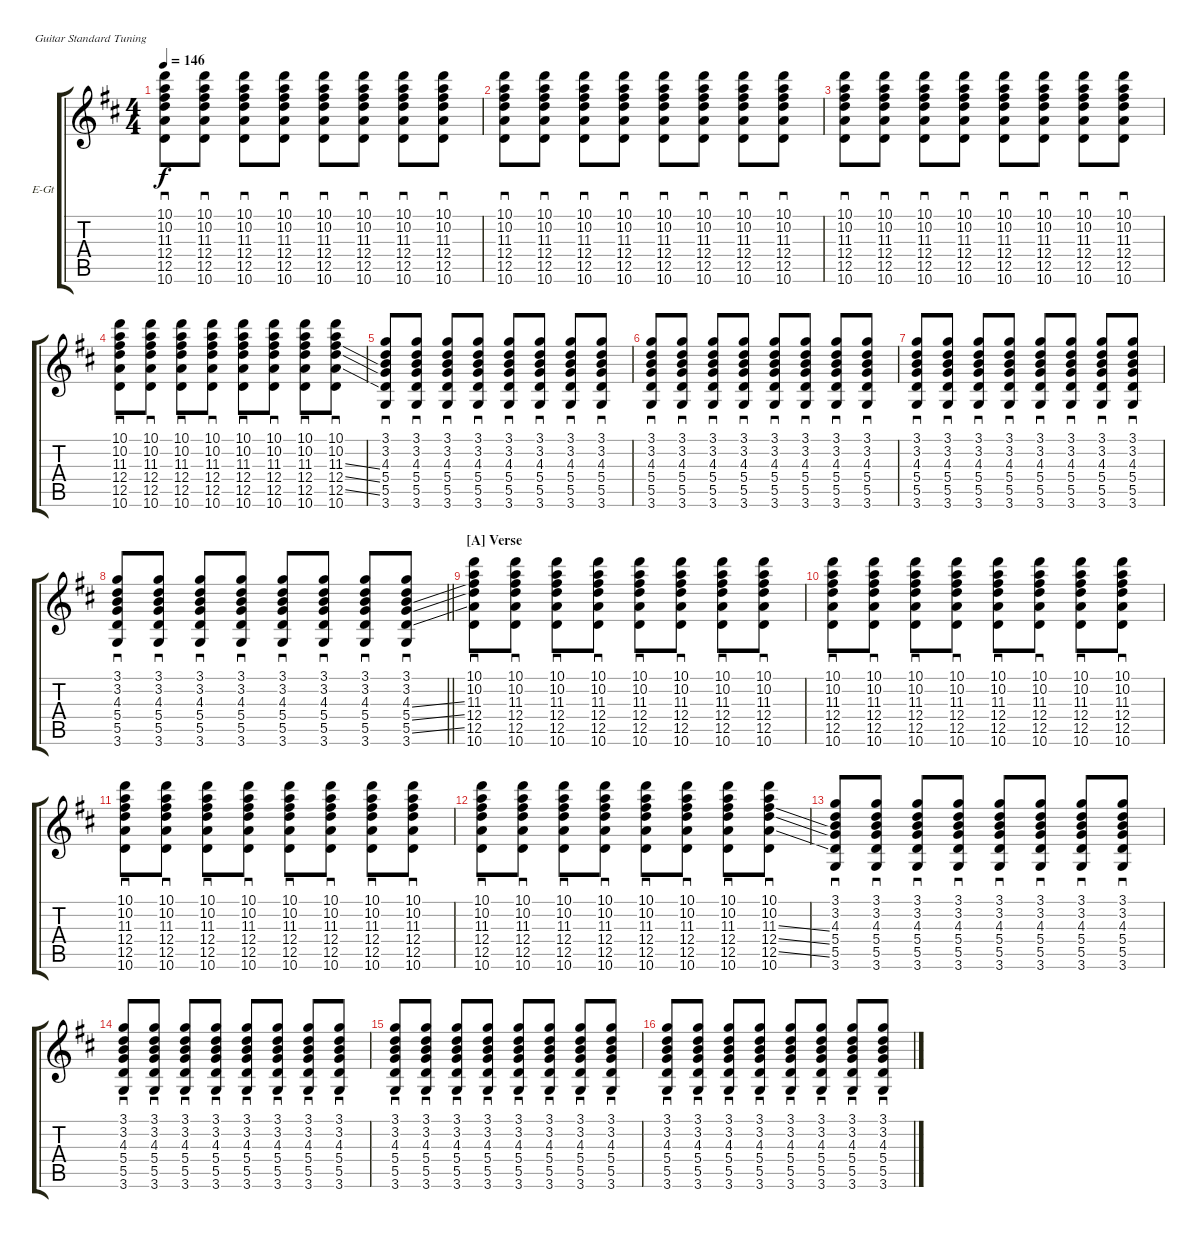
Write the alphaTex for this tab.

\bracketExtendMode groupsimilarinstruments
\firstSystemTrackNameOrientation horizontal
\otherSystemsTrackNameOrientation horizontal
\track ("Albert Hammond Jr." "E-Gt") {instrument electricguitarjazz}
\staff {score tabs}
\tuning (E4 B3 G3 D3 A2 E2)
\ts (4 4)
\tempo 146
\clef g2
\ks d
(10.1 10.2 11.3 12.4 12.5 10.6).8{sd dy f} (10.1 10.2 11.3 12.4 12.5 10.6).8{sd} (10.1 10.2 11.3 12.4 12.5 10.6).8{sd} (10.1 10.2 11.3 12.4 12.5 10.6).8{sd} (10.1 10.2 11.3 12.4 12.5 10.6).8{sd} (10.1 10.2 11.3 12.4 12.5 10.6).8{sd} (10.1 10.2 11.3 12.4 12.5 10.6).8{sd} (10.1 10.2 11.3 12.4 12.5 10.6).8{sd} |
(10.1 10.2 11.3 12.4 12.5 10.6).8{sd} (10.1 10.2 11.3 12.4 12.5 10.6).8{sd} (10.1 10.2 11.3 12.4 12.5 10.6).8{sd} (10.1 10.2 11.3 12.4 12.5 10.6).8{sd} (10.1 10.2 11.3 12.4 12.5 10.6).8{sd} (10.1 10.2 11.3 12.4 12.5 10.6).8{sd} (10.1 10.2 11.3 12.4 12.5 10.6).8{sd} (10.1 10.2 11.3 12.4 12.5 10.6).8{sd} |
(10.1 10.2 11.3 12.4 12.5 10.6).8{sd} (10.1 10.2 11.3 12.4 12.5 10.6).8{sd} (10.1 10.2 11.3 12.4 12.5 10.6).8{sd} (10.1 10.2 11.3 12.4 12.5 10.6).8{sd} (10.1 10.2 11.3 12.4 12.5 10.6).8{sd} (10.1 10.2 11.3 12.4 12.5 10.6).8{sd} (10.1 10.2 11.3 12.4 12.5 10.6).8{sd} (10.1 10.2 11.3 12.4 12.5 10.6).8{sd} |
(10.1 10.2 11.3 12.4 12.5 10.6).8{sd} (10.1 10.2 11.3 12.4 12.5 10.6).8{sd} (10.1 10.2 11.3 12.4 12.5 10.6).8{sd} (10.1 10.2 11.3 12.4 12.5 10.6).8{sd} (10.1 10.2 11.3 12.4 12.5 10.6).8{sd} (10.1 10.2 11.3 12.4 12.5 10.6).8{sd} (10.1 10.2 11.3 12.4 12.5 10.6).8{sd} (10.1 10.2 11.3{ss} 12.4{ss} 12.5{ss} 10.6).8{sd} |
(3.1 3.2 4.3 5.4 5.5 3.6).8{sd} (3.1 3.2 4.3 5.4 5.5 3.6).8{sd} (3.1 3.2 4.3 5.4 5.5 3.6).8{sd} (3.1 3.2 4.3 5.4 5.5 3.6).8{sd} (3.1 3.2 4.3 5.4 5.5 3.6).8{sd} (3.1 3.2 4.3 5.4 5.5 3.6).8{sd} (3.1 3.2 4.3 5.4 5.5 3.6).8{sd} (3.1 3.2 4.3 5.4 5.5 3.6).8{sd} |
(3.1 3.2 4.3 5.4 5.5 3.6).8{sd} (3.1 3.2 4.3 5.4 5.5 3.6).8{sd} (3.1 3.2 4.3 5.4 5.5 3.6).8{sd} (3.1 3.2 4.3 5.4 5.5 3.6).8{sd} (3.1 3.2 4.3 5.4 5.5 3.6).8{sd} (3.1 3.2 4.3 5.4 5.5 3.6).8{sd} (3.1 3.2 4.3 5.4 5.5 3.6).8{sd} (3.1 3.2 4.3 5.4 5.5 3.6).8{sd} |
(3.1 3.2 4.3 5.4 5.5 3.6).8{sd} (3.1 3.2 4.3 5.4 5.5 3.6).8{sd} (3.1 3.2 4.3 5.4 5.5 3.6).8{sd} (3.1 3.2 4.3 5.4 5.5 3.6).8{sd} (3.1 3.2 4.3 5.4 5.5 3.6).8{sd} (3.1 3.2 4.3 5.4 5.5 3.6).8{sd} (3.1 3.2 4.3 5.4 5.5 3.6).8{sd} (3.1 3.2 4.3 5.4 5.5 3.6).8{sd} |
\barLineRight lightlight
(3.1 3.2 4.3 5.4 5.5 3.6).8{sd} (3.1 3.2 4.3 5.4 5.5 3.6).8{sd} (3.1 3.2 4.3 5.4 5.5 3.6).8{sd} (3.1 3.2 4.3 5.4 5.5 3.6).8{sd} (3.1 3.2 4.3 5.4 5.5 3.6).8{sd} (3.1 3.2 4.3 5.4 5.5 3.6).8{sd} (3.1 3.2 4.3 5.4 5.5 3.6).8{sd} (3.1 3.2 4.3{ss} 5.4{ss} 5.5{ss} 3.6).8{sd} |
\section ("A" "Verse")
(10.1 10.2 11.3 12.4 12.5 10.6).8{sd} (10.1 10.2 11.3 12.4 12.5 10.6).8{sd} (10.1 10.2 11.3 12.4 12.5 10.6).8{sd} (10.1 10.2 11.3 12.4 12.5 10.6).8{sd} (10.1 10.2 11.3 12.4 12.5 10.6).8{sd} (10.1 10.2 11.3 12.4 12.5 10.6).8{sd} (10.1 10.2 11.3 12.4 12.5 10.6).8{sd} (10.1 10.2 11.3 12.4 12.5 10.6).8{sd} |
(10.1 10.2 11.3 12.4 12.5 10.6).8{sd} (10.1 10.2 11.3 12.4 12.5 10.6).8{sd} (10.1 10.2 11.3 12.4 12.5 10.6).8{sd} (10.1 10.2 11.3 12.4 12.5 10.6).8{sd} (10.1 10.2 11.3 12.4 12.5 10.6).8{sd} (10.1 10.2 11.3 12.4 12.5 10.6).8{sd} (10.1 10.2 11.3 12.4 12.5 10.6).8{sd} (10.1 10.2 11.3 12.4 12.5 10.6).8{sd} |
(10.1 10.2 11.3 12.4 12.5 10.6).8{sd} (10.1 10.2 11.3 12.4 12.5 10.6).8{sd} (10.1 10.2 11.3 12.4 12.5 10.6).8{sd} (10.1 10.2 11.3 12.4 12.5 10.6).8{sd} (10.1 10.2 11.3 12.4 12.5 10.6).8{sd} (10.1 10.2 11.3 12.4 12.5 10.6).8{sd} (10.1 10.2 11.3 12.4 12.5 10.6).8{sd} (10.1 10.2 11.3 12.4 12.5 10.6).8{sd} |
(10.1 10.2 11.3 12.4 12.5 10.6).8{sd} (10.1 10.2 11.3 12.4 12.5 10.6).8{sd} (10.1 10.2 11.3 12.4 12.5 10.6).8{sd} (10.1 10.2 11.3 12.4 12.5 10.6).8{sd} (10.1 10.2 11.3 12.4 12.5 10.6).8{sd} (10.1 10.2 11.3 12.4 12.5 10.6).8{sd} (10.1 10.2 11.3 12.4 12.5 10.6).8{sd} (10.1 10.2 11.3{ss} 12.4{ss} 12.5{ss} 10.6).8{sd} |
(3.1 3.2 4.3 5.4 5.5 3.6).8{sd} (3.1 3.2 4.3 5.4 5.5 3.6).8{sd} (3.1 3.2 4.3 5.4 5.5 3.6).8{sd} (3.1 3.2 4.3 5.4 5.5 3.6).8{sd} (3.1 3.2 4.3 5.4 5.5 3.6).8{sd} (3.1 3.2 4.3 5.4 5.5 3.6).8{sd} (3.1 3.2 4.3 5.4 5.5 3.6).8{sd} (3.1 3.2 4.3 5.4 5.5 3.6).8{sd} |
(3.1 3.2 4.3 5.4 5.5 3.6).8{sd} (3.1 3.2 4.3 5.4 5.5 3.6).8{sd} (3.1 3.2 4.3 5.4 5.5 3.6).8{sd} (3.1 3.2 4.3 5.4 5.5 3.6).8{sd} (3.1 3.2 4.3 5.4 5.5 3.6).8{sd} (3.1 3.2 4.3 5.4 5.5 3.6).8{sd} (3.1 3.2 4.3 5.4 5.5 3.6).8{sd} (3.1 3.2 4.3 5.4 5.5 3.6).8{sd} |
(3.1 3.2 4.3 5.4 5.5 3.6).8{sd} (3.1 3.2 4.3 5.4 5.5 3.6).8{sd} (3.1 3.2 4.3 5.4 5.5 3.6).8{sd} (3.1 3.2 4.3 5.4 5.5 3.6).8{sd} (3.1 3.2 4.3 5.4 5.5 3.6).8{sd} (3.1 3.2 4.3 5.4 5.5 3.6).8{sd} (3.1 3.2 4.3 5.4 5.5 3.6).8{sd} (3.1 3.2 4.3 5.4 5.5 3.6).8{sd} |
(3.1 3.2 4.3 5.4 5.5 3.6).8{sd} (3.1 3.2 4.3 5.4 5.5 3.6).8{sd} (3.1 3.2 4.3 5.4 5.5 3.6).8{sd} (3.1 3.2 4.3 5.4 5.5 3.6).8{sd} (3.1 3.2 4.3 5.4 5.5 3.6).8{sd} (3.1 3.2 4.3 5.4 5.5 3.6).8{sd} (3.1 3.2 4.3 5.4 5.5 3.6).8{sd} (3.1 3.2 4.3{ss} 5.4{ss} 5.5{ss} 3.6).8{sd}
